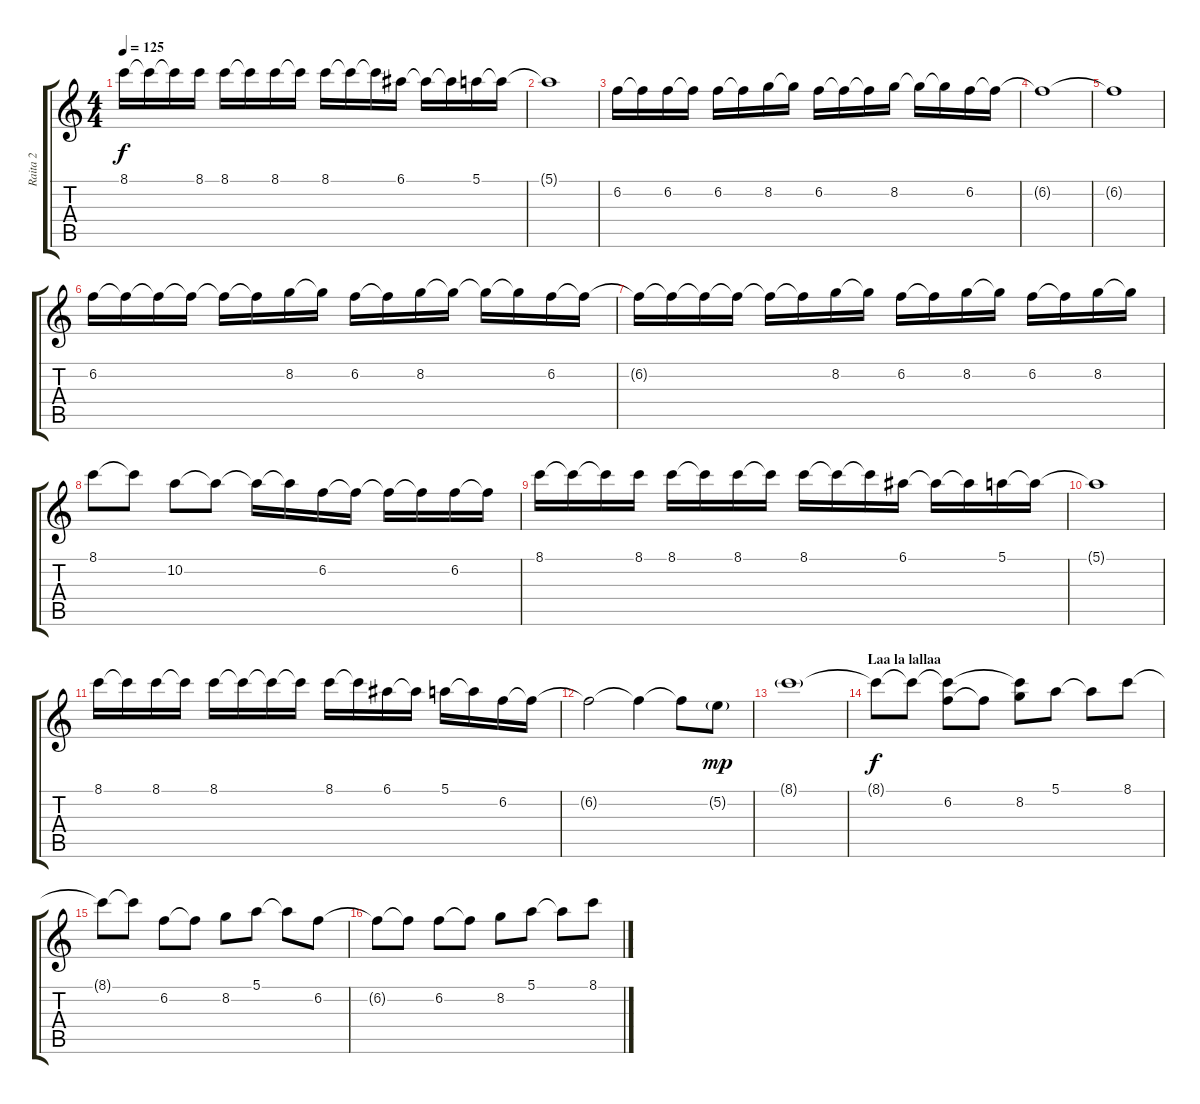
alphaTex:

\track ("Raita 2" "Raita 2") {instrument banjo}
\staff {score tabs}
\tuning (E4 B3 G3 D3 A2 E2) {hide}
\displaytranspose 12
\ts (4 4)
\tempo 125
\clef g2
\ks c
8.1.16{dy f} 8.1{t}.16 8.1{t}.16 8.1.16 8.1.16 8.1{t}.16 8.1.16 8.1{t}.16 8.1.16 8.1{t}.16 8.1{t}.16 6.1.16 6.1{t}.16 6.1{t}.16 5.1.16 5.1{t}.16 |
5.1{t}.1{volume 8} |
6.2.16{volume 16} 6.2{t}.16 6.2.16 6.2{t}.16 6.2.16 6.2{t}.16 8.2.16 8.2{t}.16 6.2.16 6.2{t}.16 6.2{t}.16 8.2.16 8.2{t}.16 8.2{t}.16 6.2.16 6.2{t}.16 |
6.2{t}.1{volume 8} |
6.2{t}.1 |
6.2.16{volume 16 instrument lead2sawtooth} 6.2{t}.16 6.2{t}.16 6.2{t}.16 6.2{t}.16 6.2{t}.16 8.2.16 8.2{t}.16 6.2.16 6.2{t}.16 8.2.16 8.2{t}.16 8.2{t}.16 8.2{t}.16 6.2.16 6.2{t}.16 |
6.2{t}.16 6.2{t}.16 6.2{t}.16 6.2{t}.16 6.2{t}.16 6.2{t}.16 8.2.16 8.2{t}.16 6.2.16 6.2{t}.16 8.2.16 8.2{t}.16 6.2.16 6.2{t}.16 8.2.16 8.2{t}.16 |
8.1.8 8.1{t}.8 10.2.8 10.2{t}.8 10.2{t}.16 10.2{t}.16 6.2.16 6.2{t}.16 6.2{t}.16 6.2{t}.16 6.2.16 6.2{t}.16 |
8.1.16 8.1{t}.16 8.1{t}.16 8.1.16 8.1.16 8.1{t}.16 8.1.16 8.1{t}.16 8.1.16 8.1{t}.16 8.1{t}.16 6.1.16 6.1{t}.16 6.1{t}.16 5.1.16 5.1{t}.16 |
5.1{t}.1{volume 8} |
8.1.16{volume 16} 8.1{t}.16 8.1.16 8.1{t}.16 8.1.16 8.1{t}.16 8.1{t}.16 8.1{t}.16 8.1.16 8.1{t}.16 6.1.16 6.1{t}.16 5.1.16 5.1{t}.16 6.2.16 6.2{t}.16 |
6.2{t}.2 6.2{t}.4 6.2{t}.8 5.2{g}.8{dy mp} |
8.1{g}.1 |
\section ("" "Laa la lallaa")
8.1{t}.8{dy f volume 12} 8.1{t}.8 (8.1{t} 6.2).8{volume 14} 6.2{t}.8 (8.1{t} 8.2).8 5.1.8 5.1{t}.8 8.1.8 |
8.1{t}.8 8.1{t}.8 6.2.8 6.2{t}.8 8.2.8 5.1.8 5.1{t}.8 6.2.8 |
6.2{t}.8 6.2{t}.8 6.2.8 6.2{t}.8 8.2.8 5.1.8 5.1{t}.8 8.1.8
